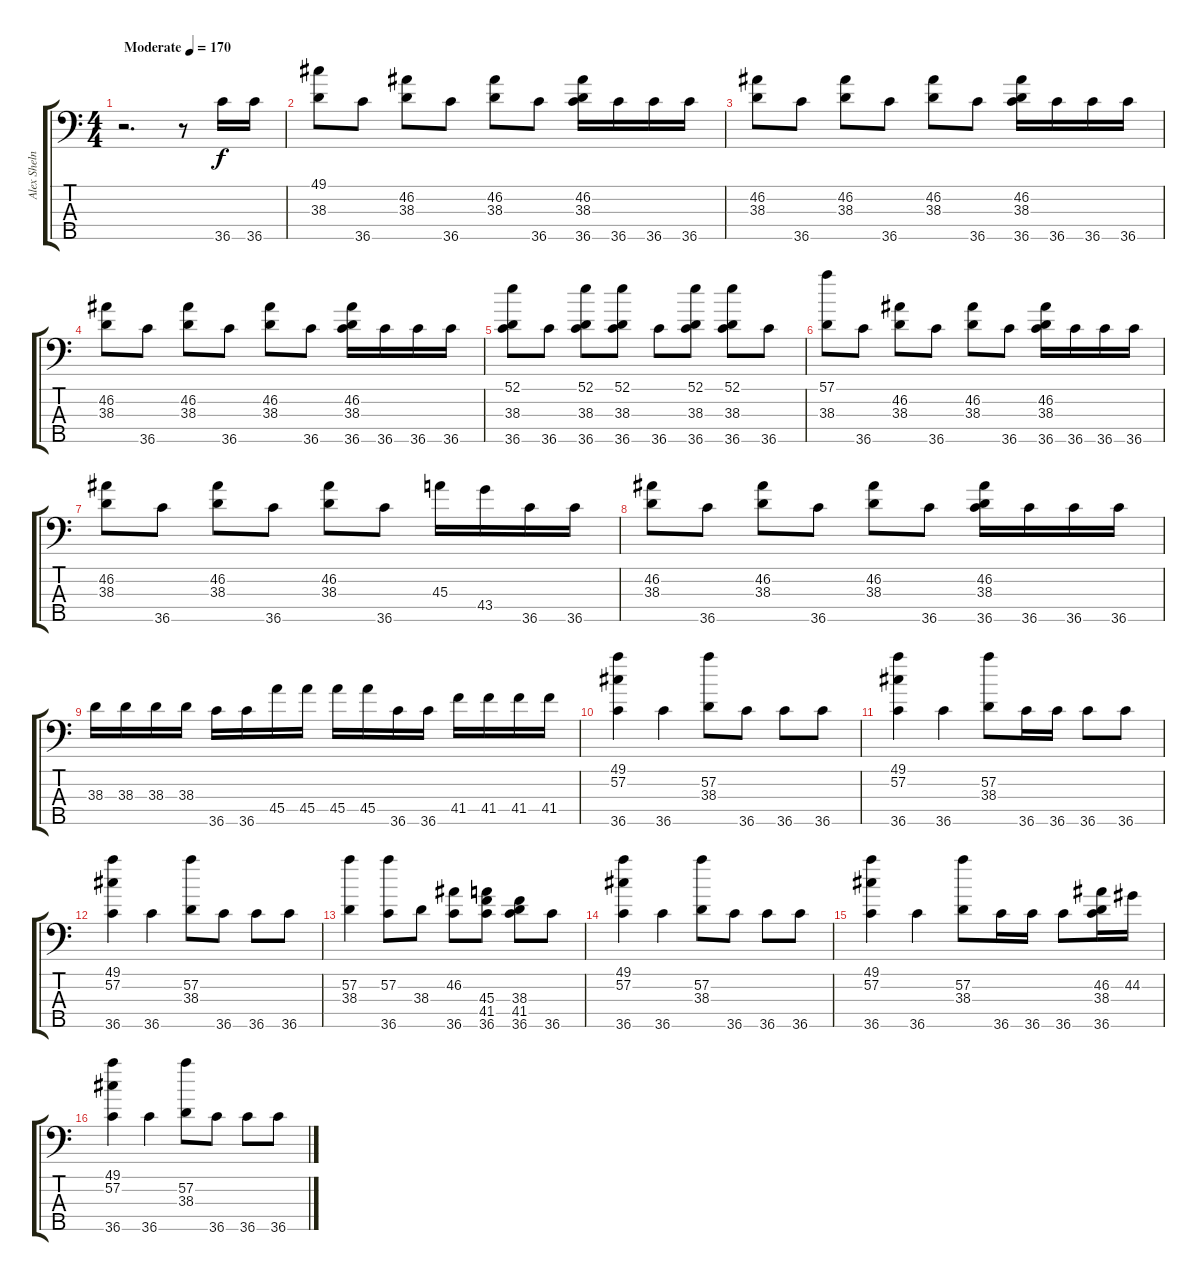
\track ("Alex Shelnut - Drums" "Alex Sheln") {instrument acousticgrandpiano}
\staff {score tabs}
\tuning (C-1 C-1 C-1 C-1 C-1) {hide}
\ts (4 4)
\tempo (170 "Moderate")
\clef f4
\ks c
r.2{d dy f instrument acousticgrandpiano} r.8 36.5.16 36.5.16 |
(49.1 38.3).8 36.5.8 (46.2 38.3).8 36.5.8 (46.2 38.3).8 36.5.8 (46.2 38.3 36.5).16 36.5.16 36.5.16 36.5.16 |
(46.2 38.3).8 36.5.8 (46.2 38.3).8 36.5.8 (46.2 38.3).8 36.5.8 (46.2 38.3 36.5).16 36.5.16 36.5.16 36.5.16 |
(46.2 38.3).8 36.5.8 (46.2 38.3).8 36.5.8 (46.2 38.3).8 36.5.8 (46.2 38.3 36.5).16 36.5.16 36.5.16 36.5.16 |
(52.1 38.3 36.5).8 36.5.8 (52.1 38.3 36.5).8 (52.1 38.3 36.5).8 36.5.8 (52.1 38.3 36.5).8 (52.1 38.3 36.5).8 36.5.8 |
(57.1 38.3).8 36.5.8 (46.2 38.3).8 36.5.8 (46.2 38.3).8 36.5.8 (46.2 38.3 36.5).16 36.5.16 36.5.16 36.5.16 |
(46.2 38.3).8 36.5.8 (46.2 38.3).8 36.5.8 (46.2 38.3).8 36.5.8 45.3.16 43.4.16 36.5.16 36.5.16 |
(46.2 38.3).8 36.5.8 (46.2 38.3).8 36.5.8 (46.2 38.3).8 36.5.8 (46.2 38.3 36.5).16 36.5.16 36.5.16 36.5.16 |
38.3.16 38.3.16 38.3.16 38.3.16 36.5.16 36.5.16 45.4.16 45.4.16 45.4.16 45.4.16 36.5.16 36.5.16 41.4.16 41.4.16 41.4.16 41.4.16 |
(49.1 57.2 36.5).4 36.5.4 (57.2 38.3).8 36.5.8 36.5.8 36.5.8 |
(49.1 57.2 36.5).4 36.5.4 (57.2 38.3).8 36.5.16 36.5.16 36.5.8 36.5.8 |
(49.1 57.2 36.5).4 36.5.4 (57.2 38.3).8 36.5.8 36.5.8 36.5.8 |
(57.2 38.3).4 (57.2 36.5).8 38.3.8 (46.2 36.5).8 (45.3 41.4 36.5).8 (38.3 41.4 36.5).8 36.5.8 |
(49.1 57.2 36.5).4 36.5.4 (57.2 38.3).8 36.5.8 36.5.8 36.5.8 |
(49.1 57.2 36.5).4 36.5.4 (57.2 38.3).8 36.5.16 36.5.16 36.5.8 (46.2 38.3 36.5).16 44.2.16 |
(49.1 57.2 36.5).4 36.5.4 (57.2 38.3).8 36.5.8 36.5.8 36.5.8
